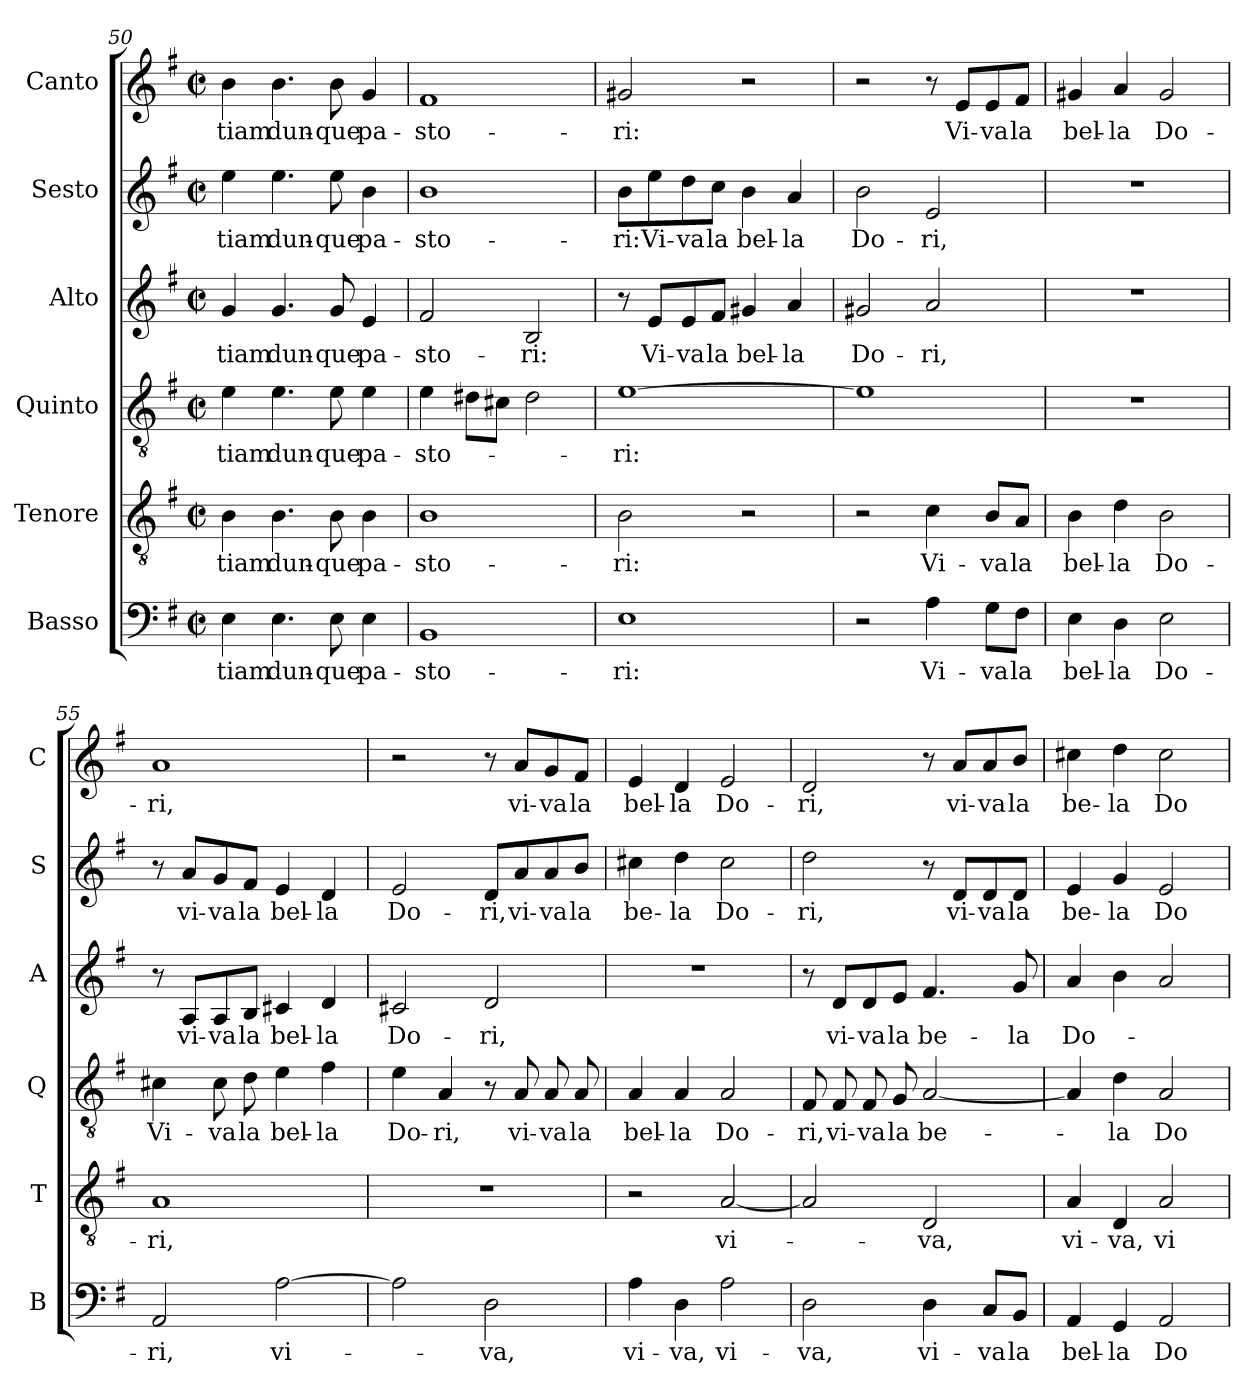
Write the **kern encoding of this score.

**kern	**text	**kern	**text	**kern	**text	**kern	**text	**kern	**text	**kern	**text
*part6	*part6	*part5	*part5	*part4	*part4	*part3	*part3	*part2	*part2	*part1	*part1
*staff6	*staff6	*staff5	*staff5	*staff4	*staff4	*staff3	*staff3	*staff2	*staff2	*staff1	*staff1
*I"Basso	*	*I"Tenore	*	*I"Quinto	*	*I"Alto	*	*I"Sesto	*	*I"Canto	*
*I'B	*	*I'T	*	*I'Q	*	*I'A	*	*I'S	*	*I'C	*
*clefF4	*	*clefGv2	*	*clefGv2	*	*clefG2	*	*clefG2	*	*clefG2	*
*k[f#]	*	*k[f#]	*	*k[f#]	*	*k[f#]	*	*k[f#]	*	*k[f#]	*
*G:	*	*G:	*	*G:	*	*G:	*	*G:	*	*G:	*
*M2/2	*	*M2/2	*	*M2/2	*	*M2/2	*	*M2/2	*	*M2/2	*
*met(c|)	*	*met(c|)	*	*met(c|)	*	*met(c|)	*	*met(c|)	*	*met(c|)	*
=50	=50	=50	=50	=50	=50	=50	=50	=50	=50	=50	=50
!	!LO:LY:b	!	!LO:LY:b	!	!LO:LY:b	!	!LO:LY:b	!	!LO:LY:b	!	!LO:LY:b
4E\	-tiam	4B\	-tiam	4e\	-tiam	4g/	-tiam	4ee\	-tiam	4b\	-tiam
!	!LO:LY:b	!	!LO:LY:b	!	!LO:LY:b	!	!LO:LY:b	!	!LO:LY:b	!	!LO:LY:b
4.E\	dun-	4.B\	dun-	4.e\	dun-	4.g/	dun-	4.ee\	dun-	4.b\	dun-
!	!LO:LY:b	!	!LO:LY:b	!	!LO:LY:b	!	!LO:LY:b	!	!LO:LY:b	!	!LO:LY:b
8E\	-que	8B\	-que	8e\	-que	8g/	-que	8ee\	-que	8b\	-que
!	!LO:LY:b	!	!LO:LY:b	!	!LO:LY:b	!	!LO:LY:b	!	!LO:LY:b	!	!LO:LY:b
4E\	pa-	4B\	pa-	4e\	pa-	4e/	pa-	4b\	pa-	4g/	pa-
=51	=51	=51	=51	=51	=51	=51	=51	=51	=51	=51	=51
!	!LO:LY:b	!	!LO:LY:b	!	!LO:LY:b	!	!LO:LY:b	!	!LO:LY:b	!	!LO:LY:b
1BB	-sto-	1B	-sto-	4e\	-sto-	2f#/	-sto-	1b	-sto-	1f#	-sto-
.	.	.	.	8d#X\L	.	.	.	.	.	.	.
.	.	.	.	8c#X\J	.	.	.	.	.	.	.
!	!	!	!	!	!	!	!LO:LY:b	!	!	!	!
.	.	.	.	2d#\	.	2B/	-ri:	.	.	.	.
=52	=52	=52	=52	=52	=52	=52	=52	=52	=52	=52	=52
!	!LO:LY:b	!	!LO:LY:b	!	!LO:LY:b	!	!	!	!LO:LY:b	!	!LO:LY:b
1E	-ri:	2B\	-ri:	[1e	-ri:	8r	.	8b\L	-ri:	2g#X/	-ri:
!	!	!	!	!	!	!	!LO:LY:b	!	!LO:LY:b	!	!
.	.	.	.	.	.	8e/L	Vi-	8ee\	Vi-	.	.
!	!	!	!	!	!	!	!LO:LY:b	!	!LO:LY:b	!	!
.	.	.	.	.	.	8e/	-va	8dd\	-va	.	.
!	!	!	!	!	!	!	!LO:LY:b	!	!LO:LY:b	!	!
.	.	.	.	.	.	8f#/J	la	8cc\J	la	.	.
!	!	!	!	!	!	!	!LO:LY:b	!	!LO:LY:b	!	!
.	.	2r	.	.	.	4g#X/	bel-	4b\	bel-	2r	.
!	!	!	!	!	!	!	!LO:LY:b	!	!LO:LY:b	!	!
.	.	.	.	.	.	4a/	-la	4a/	-la	.	.
=53	=53	=53	=53	=53	=53	=53	=53	=53	=53	=53	=53
!	!	!	!	!	!	!	!LO:LY:b	!	!LO:LY:b	!	!
2r	.	2r	.	1e]	.	2g#X/	Do-	2b\	Do-	2r	.
!	!LO:LY:b	!	!LO:LY:b	!	!	!	!LO:LY:b	!	!LO:LY:b	!	!
4A\	Vi-	4c\	Vi-	.	.	2a/	-ri,	2e/	-ri,	8r	.
!	!	!	!	!	!	!	!	!	!	!	!LO:LY:b
.	.	.	.	.	.	.	.	.	.	8e/L	Vi-
!	!LO:LY:b	!	!LO:LY:b	!	!	!	!	!	!	!	!LO:LY:b
8G\L	-va	8B/L	-va	.	.	.	.	.	.	8e/	-va
!	!LO:LY:b	!	!LO:LY:b	!	!	!	!	!	!	!	!LO:LY:b
8F#\J	la	8A/J	la	.	.	.	.	.	.	8f#/J	la
=54	=54	=54	=54	=54	=54	=54	=54	=54	=54	=54	=54
!	!LO:LY:b	!	!LO:LY:b	!	!	!	!	!	!	!	!LO:LY:b
4E\	bel-	4B\	bel-	1r	.	1r	.	1r	.	4g#X/	bel-
!	!LO:LY:b	!	!LO:LY:b	!	!	!	!	!	!	!	!LO:LY:b
4D\	-la	4d\	-la	.	.	.	.	.	.	4a/	-la
!	!LO:LY:b	!	!LO:LY:b	!	!	!	!	!	!	!	!LO:LY:b
2E\	Do-	2B\	Do-	.	.	.	.	.	.	2g#/	Do-
!!LO:PB:g=z
=55	=55	=55	=55	=55	=55	=55	=55	=55	=55	=55	=55
!	!LO:LY:b	!	!LO:LY:b	!	!LO:LY:b	!	!	!	!	!	!LO:LY:b
2AA/	-ri,	1A	-ri,	4c#X\	Vi-	8r	.	8r	.	1a	-ri,
!	!	!	!	!	!	!	!LO:LY:b	!	!LO:LY:b	!	!
.	.	.	.	.	.	8A/L	vi-	8a/L	vi-	.	.
!	!	!	!	!	!LO:LY:b	!	!LO:LY:b	!	!LO:LY:b	!	!
.	.	.	.	8c#\	-va	8A/	-va	8g/	-va	.	.
!	!	!	!	!	!LO:LY:b	!	!LO:LY:b	!	!LO:LY:b	!	!
.	.	.	.	8d\	la	8B/J	la	8f#/J	la	.	.
!	!LO:LY:b	!	!	!	!LO:LY:b	!	!LO:LY:b	!	!LO:LY:b	!	!
[2A\	vi-	.	.	4e\	bel-	4c#X/	bel-	4e/	bel-	.	.
!	!	!	!	!	!LO:LY:b	!	!LO:LY:b	!	!LO:LY:b	!	!
.	.	.	.	4f#\	-la	4d/	-la	4d/	-la	.	.
=56	=56	=56	=56	=56	=56	=56	=56	=56	=56	=56	=56
!	!	!	!	!	!LO:LY:b	!	!LO:LY:b	!	!LO:LY:b	!	!
2A\]	.	1r	.	4e\	Do-	2c#X/	Do-	2e/	Do-	2r	.
!	!	!	!	!	!LO:LY:b	!	!	!	!	!	!
.	.	.	.	4A/	-ri,	.	.	.	.	.	.
!	!LO:LY:b	!	!	!	!	!	!LO:LY:b	!	!LO:LY:b	!	!
2D\	-va,	.	.	8r	.	2d/	-ri,	8d/L	-ri,	8r	.
!	!	!	!	!	!LO:LY:b	!	!	!	!LO:LY:b	!	!LO:LY:b
.	.	.	.	8A/	vi-	.	.	8a/	vi-	8a/L	vi-
!	!	!	!	!	!LO:LY:b	!	!	!	!LO:LY:b	!	!LO:LY:b
.	.	.	.	8A/	-va	.	.	8a/	-va	8g/	-va
!	!	!	!	!	!LO:LY:b	!	!	!	!LO:LY:b	!	!LO:LY:b
.	.	.	.	8A/	la	.	.	8b/J	la	8f#/J	la
=57	=57	=57	=57	=57	=57	=57	=57	=57	=57	=57	=57
!	!LO:LY:b	!	!	!	!LO:LY:b	!	!	!	!LO:LY:b	!	!LO:LY:b
4A\	vi-	2r	.	4A/	bel-	1r	.	4cc#X\	be-	4e/	bel-
!	!LO:LY:b	!	!	!	!LO:LY:b	!	!	!	!LO:LY:b	!	!LO:LY:b
4D\	-va,	.	.	4A/	-la	.	.	4dd\	-la	4d/	-la
!	!LO:LY:b	!	!LO:LY:b	!	!LO:LY:b	!	!	!	!LO:LY:b	!	!LO:LY:b
2A\	vi-	[2A/	vi-	2A/	Do-	.	.	2cc#\	Do-	2e/	Do-
=58	=58	=58	=58	=58	=58	=58	=58	=58	=58	=58	=58
!	!LO:LY:b	!	!	!	!LO:LY:b	!	!	!	!LO:LY:b	!	!LO:LY:b
2D\	-va,	2A/]	.	8F#/	-ri,	8r	.	2dd\	-ri,	2d/	-ri,
!	!	!	!	!	!LO:LY:b	!	!LO:LY:b	!	!	!	!
.	.	.	.	8F#/	vi-	8d/L	vi-	.	.	.	.
!	!	!	!	!	!LO:LY:b	!	!LO:LY:b	!	!	!	!
.	.	.	.	8F#/	-va	8d/	-va	.	.	.	.
!	!	!	!	!	!LO:LY:b	!	!LO:LY:b	!	!	!	!
.	.	.	.	8G/	la	8e/J	la	.	.	.	.
!	!LO:LY:b	!	!LO:LY:b	!	!LO:LY:b	!	!LO:LY:b	!	!	!	!
4D\	vi-	2D/	-va,	[2A/	be-	4.f#/	be-	8r	.	8r	.
!	!	!	!	!	!	!	!	!	!LO:LY:b	!	!LO:LY:b
.	.	.	.	.	.	.	.	8d/L	vi-	8a/L	vi-
!	!LO:LY:b	!	!	!	!	!	!	!	!LO:LY:b	!	!LO:LY:b
8C/L	-va	.	.	.	.	.	.	8d/	-va	8a/	-va
!	!LO:LY:b	!	!	!	!	!	!LO:LY:b	!	!LO:LY:b	!	!LO:LY:b
8BB/J	la	.	.	.	.	8g/	-la	8d/J	la	8b/J	la
=59	=59	=59	=59	=59	=59	=59	=59	=59	=59	=59	=59
!	!LO:LY:b	!	!LO:LY:b	!	!	!	!LO:LY:b	!	!LO:LY:b	!	!LO:LY:b
4AA/	bel-	4A/	vi-	4A/]	.	4a/	Do-	4e/	be-	4cc#X\	be-
!	!LO:LY:b	!	!LO:LY:b	!	!LO:LY:b	!	!	!	!LO:LY:b	!	!LO:LY:b
4GG/	-la	4D/	-va,	4d\	-la	4b\	.	4g/	-la	4dd\	-la
!	!LO:LY:b	!	!LO:LY:b	!	!LO:LY:b	!	!	!	!LO:LY:b	!	!LO:LY:b
2AA/	Do-	2A/	vi-	2A/	Do-	2a/	.	2e/	Do-	2cc#\	Do-
=	=	=	=	=	=	=	=	=	=	=	=
*-	*-	*-	*-	*-	*-	*-	*-	*-	*-	*-	*-
